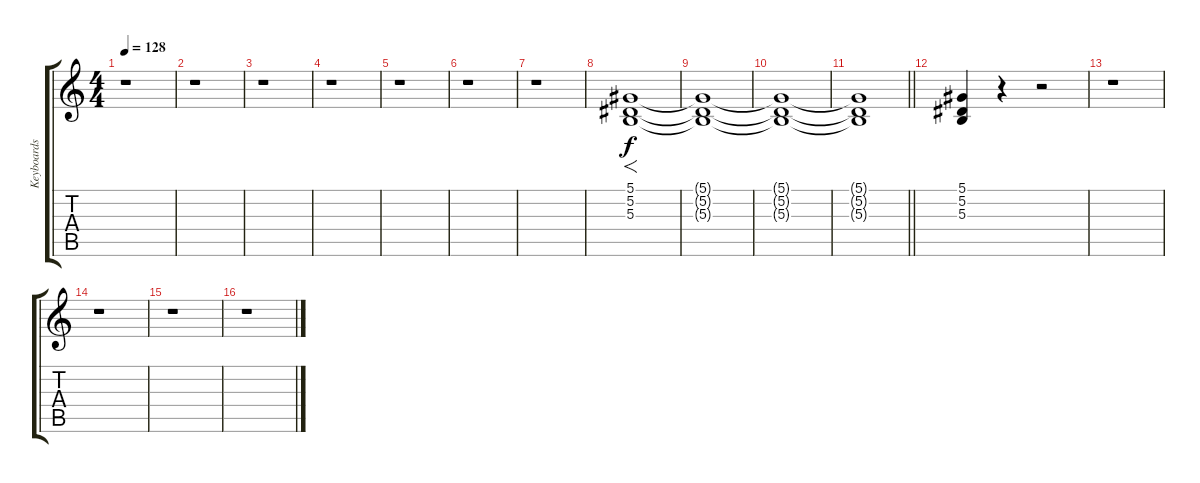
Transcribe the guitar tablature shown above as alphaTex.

\track ("Keyboards (Dizzy)" "Keyboards ") {instrument rockorgan}
\staff {score tabs}
\tuning (Eb4 Bb3 Gb3 Db3 Ab2 Eb2) {hide}
\ts (4 4)
\tempo 128
\clef g2
\ks c
r.1{dy mp} |
r.1 |
r.1 |
r.1 |
r.1 |
r.1 |
r.1 |
(5.1 5.2 5.3).1{f dy f} |
(5.1{t} 5.2{t} 5.3{t}).1 |
(5.1{t} 5.2{t} 5.3{t}).1 |
\barLineRight lightlight
(5.1{t} 5.2{t} 5.3{t}).1 |
(5.1 5.2 5.3).4 r.4 r.2 |
r.1 |
r.1 |
r.1 |
r.1
